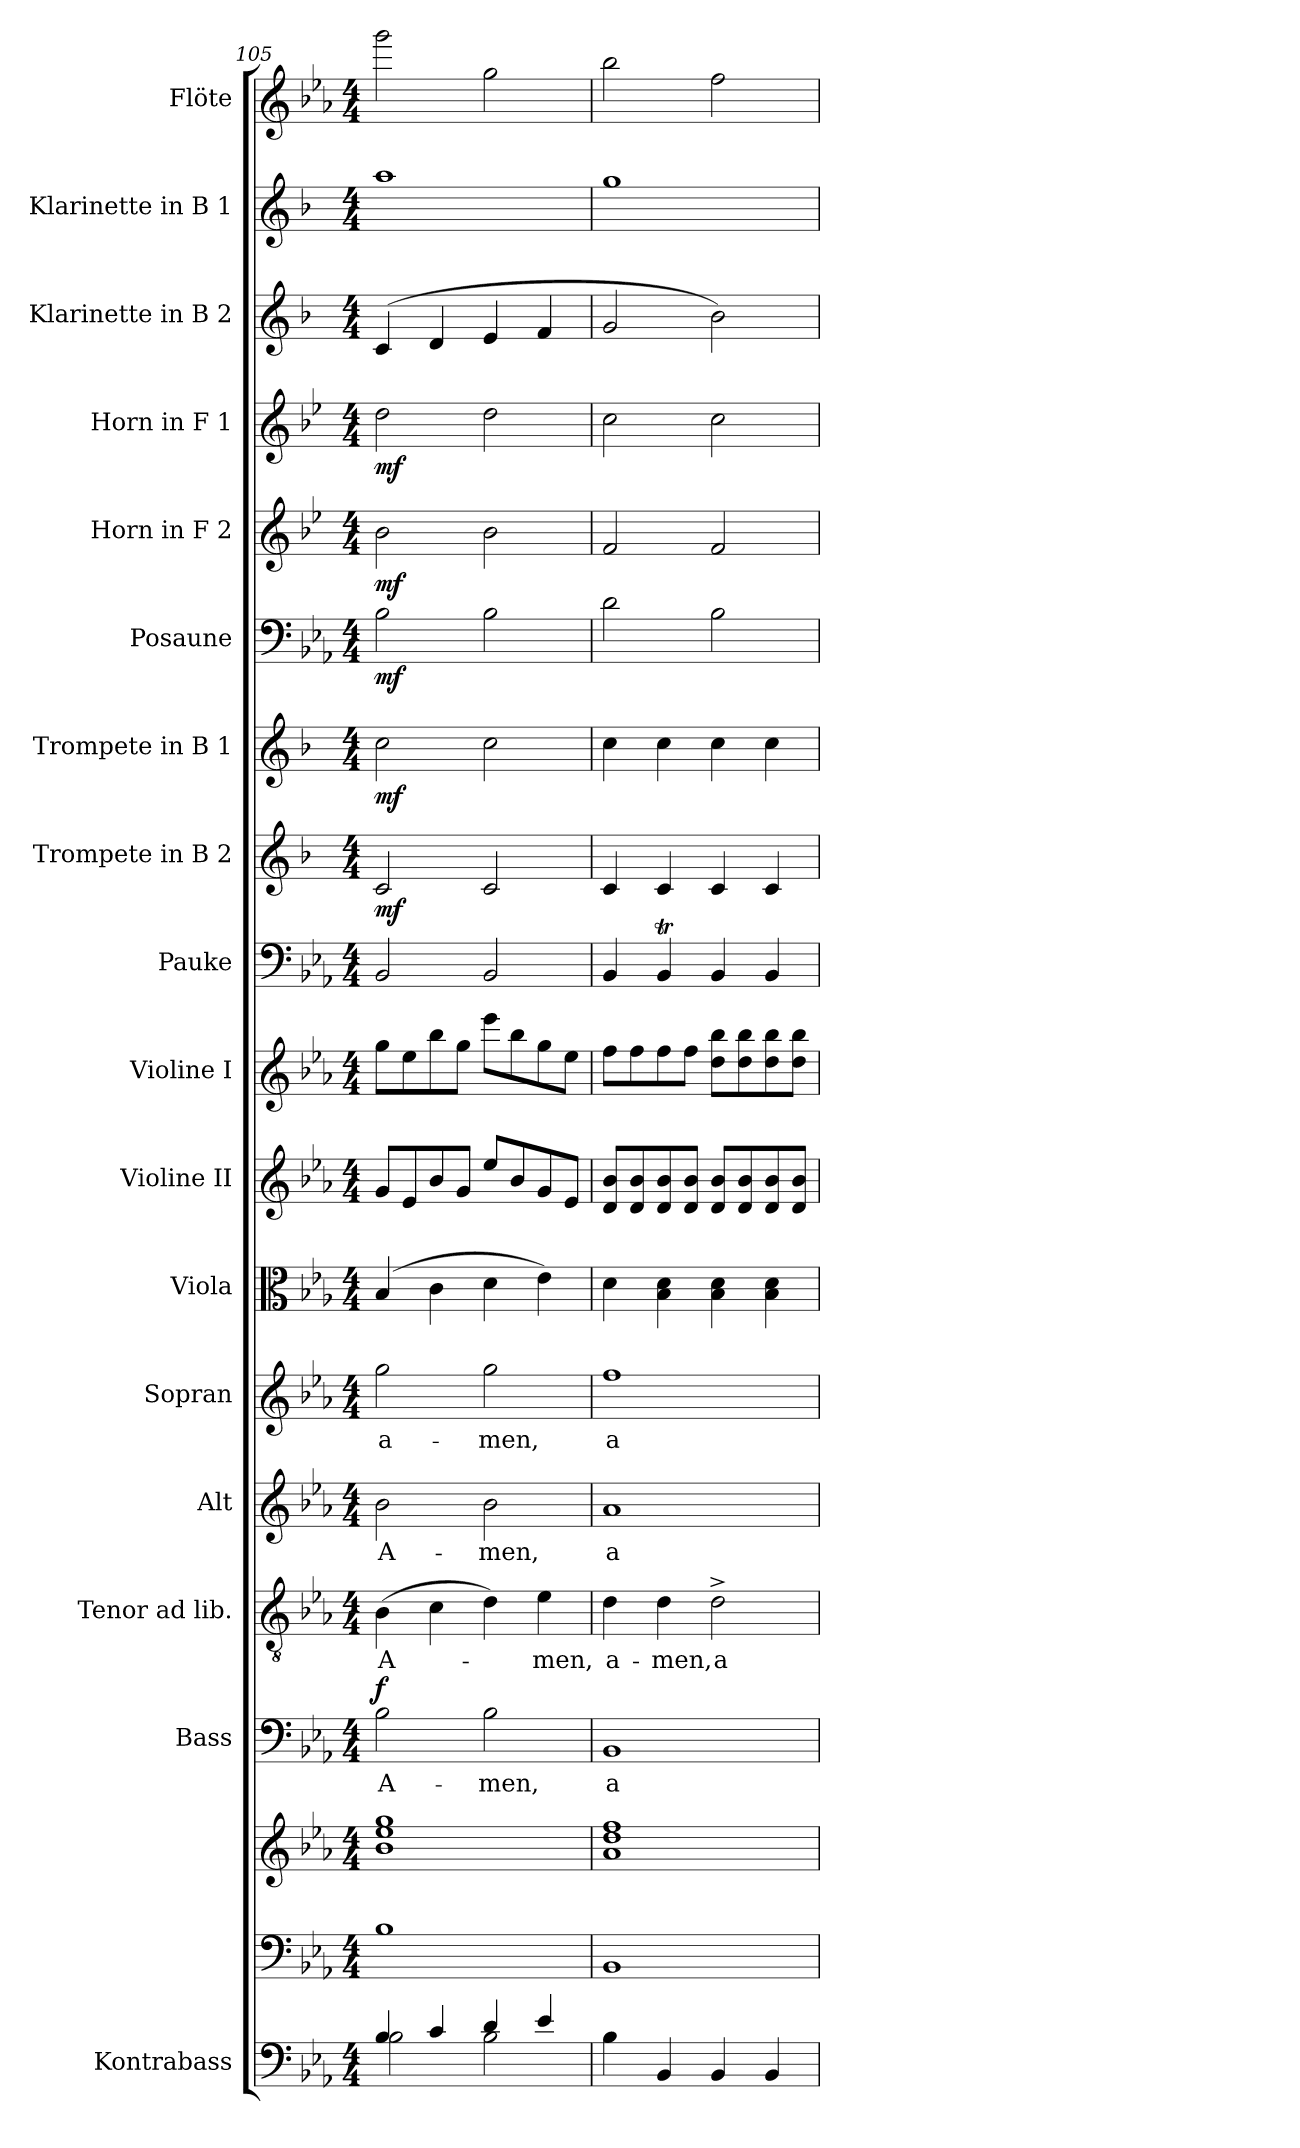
**kern	**kern	**kern	**kern	**text	**dynam	**kern	**text	**kern	**text	**kern	**text	**kern	**kern	**kern	**kern	**kern	**dynam	**kern	**dynam	**kern	**dynam	**kern	**dynam	**kern	**dynam	**kern	**kern	**kern
*part18	*part17	*part17	*part16	*part16	*part16	*part15	*part15	*part14	*part14	*part13	*part13	*part12	*part11	*part10	*part9	*part8	*part8	*part7	*part7	*part6	*part6	*part5	*part5	*part4	*part4	*part3	*part2	*part1
*staff19	*staff18	*staff17	*staff16	*staff16	*staff16	*staff15	*staff15	*staff14	*staff14	*staff13	*staff13	*staff12	*staff11	*staff10	*staff9	*staff8	*staff8	*staff7	*staff7	*staff6	*staff6	*staff5	*staff5	*staff4	*staff4	*staff3	*staff2	*staff1
*I"Kontrabass	*	*	*I"Bass	*	*	*I"Tenor ad lib.	*	*I"Alt	*	*I"Sopran	*	*I"Viola	*I"Violine II	*I"Violine I	*I"Pauke	*I"Trompete in B 2	*	*I"Trompete in B 1	*	*I"Posaune	*	*I"Horn in F 2	*	*I"Horn in F 1	*	*I"Klarinette in B 2	*I"Klarinette in B 1	*I"Flöte
*I'Kb.	*	*	*I'B	*	*	*I'T	*	*I'A	*	*I'S	*	*I'Vla.	*I'Vl. II	*I'Vl. I	*I'Pk.	*	*	*	*	*I'Pos.	*	*I'Hrn. 2	*	*I'Hrn. 1	*	*	*	*I'Fl.
*clefF4	*clefF4	*clefG2	*clefF4	*	*	*clefGv2	*	*clefG2	*	*clefG2	*	*clefC3	*clefG2	*clefG2	*clefF4	*clefG2	*	*clefG2	*	*clefF4	*	*clefG2	*	*clefG2	*	*clefG2	*clefG2	*clefG2
*ITrd7c12	*	*	*	*	*	*	*	*	*	*	*	*	*	*	*	*ITrd1c2	*	*ITrd1c2	*	*	*	*ITrd4c7	*	*ITrd4c7	*	*ITrd1c2	*ITrd1c2	*
*k[b-e-a-]	*k[b-e-a-]	*k[b-e-a-]	*k[b-e-a-]	*	*	*k[b-e-a-]	*	*k[b-e-a-]	*	*k[b-e-a-]	*	*k[b-e-a-]	*k[b-e-a-]	*k[b-e-a-]	*k[b-e-a-]	*k[b-e-a-]	*	*k[b-e-a-]	*	*k[b-e-a-]	*	*k[b-e-a-]	*	*k[b-e-a-]	*	*k[b-e-a-]	*k[b-e-a-]	*k[b-e-a-]
*E-:	*E-:	*E-:	*E-:	*	*	*E-:	*	*E-:	*	*E-:	*	*E-:	*E-:	*E-:	*E-:	*E-:	*	*E-:	*	*E-:	*	*E-:	*	*E-:	*	*E-:	*E-:	*E-:
*M4/4	*M4/4	*M4/4	*M4/4	*	*	*M4/4	*	*M4/4	*	*M4/4	*	*M4/4	*M4/4	*M4/4	*M4/4	*M4/4	*	*M4/4	*	*M4/4	*	*M4/4	*	*M4/4	*	*M4/4	*M4/4	*M4/4
=105	=105	=105	=105	=105	=105	=105	=105	=105	=105	=105	=105	=105	=105	=105	=105	=105	=105	=105	=105	=105	=105	=105	=105	=105	=105	=105	=105	=105
*^	*	*^	*	*	*	*	*	*	*	*	*	*	*	*	*	*	*	*	*	*	*	*	*	*	*	*	*	*
!	!	!	!	!	!	!LO:LY:b	!LO:DY:a	!	!LO:LY:b	!	!LO:LY:b	!	!LO:LY:b	!	!	!	!	!	!LO:DY:b	!	!LO:DY:b	!	!LO:DY:b	!	!LO:DY:b	!	!LO:DY:b	!	!	!
4BB-/	2BB-\	1B-	1ee- 1gg	1b-	2B-\	A-	f	(>4B-\	A-	2b-\	A-	2gg\	a-	(4B-/	8g/L	8gg\L	2BB-/	2B-/	mf	2b-\	mf	2B-\	mf	2e-\	mf	2g\	mf	(<4B-/	1gg	2ggg\
.	.	.	.	.	.	.	.	.	.	.	.	.	.	.	8e-/	8ee-\	.	.	.	.	.	.	.	.	.	.	.	.	.	.
4C/	.	.	.	.	.	.	.	4c\	.	.	.	.	.	4c\	8b-/	8bb-\	.	.	.	.	.	.	.	.	.	.	.	4c/	.	.
.	.	.	.	.	.	.	.	.	.	.	.	.	.	.	8g/J	8gg\J	.	.	.	.	.	.	.	.	.	.	.	.	.	.
!	!	!	!	!	!	!LO:LY:b	!	!	!	!	!LO:LY:b	!	!LO:LY:b	!	!	!	!	!	!	!	!	!	!	!	!	!	!	!	!	!
4D/	2BB-\	.	.	.	2B-\	-men,	.	4d\)	.	2b-\	-men,	2gg\	-men,	4d\	8ee-/L	8eee-\L	2BB-/	2B-/	.	2b-\	.	2B-\	.	2e-\	.	2g\	.	4d/	.	2gg\
.	.	.	.	.	.	.	.	.	.	.	.	.	.	.	8b-/	8bb-\	.	.	.	.	.	.	.	.	.	.	.	.	.	.
!	!	!	!	!	!	!	!	!	!LO:LY:b	!	!	!	!	!	!	!	!	!	!	!	!	!	!	!	!	!	!	!	!	!
4E-/	.	.	.	.	.	.	.	4e-\	-men,	.	.	.	.	4e-\)	8g/	8gg\	.	.	.	.	.	.	.	.	.	.	.	4e-/	.	.
.	.	.	.	.	.	.	.	.	.	.	.	.	.	.	8e-/J	8ee-\J	.	.	.	.	.	.	.	.	.	.	.	.	.	.
*v	*v	*	*	*	*	*	*	*	*	*	*	*	*	*	*	*	*	*	*	*	*	*	*	*	*	*	*	*	*	*
=106	=106	=106	=106	=106	=106	=106	=106	=106	=106	=106	=106	=106	=106	=106	=106	=106	=106	=106	=106	=106	=106	=106	=106	=106	=106	=106	=106	=106	=106
!	!	!	!	!	!LO:LY:b	!	!	!LO:LY:b	!	!LO:LY:b	!	!LO:LY:b	!	!	!	!	!	!	!	!	!	!	!	!	!	!	!	!	!
4BB-\	1BB-	1dd 1ff	1a-	1BB-	a-	.	4d\	a-	1a-	a-	1ff	a-	4d\	8d/ 8b-/L	8ff\L	4BB-/	4B-/	.	4b-\	.	2d\	.	2B-/	.	2f\	.	2f/	1ff	2bb-\
.	.	.	.	.	.	.	.	.	.	.	.	.	.	8d/ 8b-/	8ff\	.	.	.	.	.	.	.	.	.	.	.	.	.	.
!	!	!	!	!	!	!	!	!LO:LY:b	!	!	!	!	!	!	!	!	!	!	!	!	!	!	!	!	!	!	!	!	!
4BBB-/	.	.	.	.	.	.	4d\	-men,	.	.	.	.	4B-\ 4d\	8d/ 8b-/	8ff\	4BB-T/	4B-/	.	4b-\	.	.	.	.	.	.	.	.	.	.
.	.	.	.	.	.	.	.	.	.	.	.	.	.	8d/ 8b-/J	8ff\J	.	.	.	.	.	.	.	.	.	.	.	.	.	.
!	!	!	!	!	!	!	!	!LO:LY:b	!	!	!	!	!	!	!	!	!	!	!	!	!	!	!	!	!	!	!	!	!
4BBB-/	.	.	.	.	.	.	2d^>\	a-	.	.	.	.	4B-\ 4d\	8d/ 8b-/L	8dd\ 8bb-\L	4BB-/	4B-/	.	4b-\	.	2B-\	.	2B-/	.	2f\	.	2a-\)	.	2ff\
.	.	.	.	.	.	.	.	.	.	.	.	.	.	8d/ 8b-/	8dd\ 8bb-\	.	.	.	.	.	.	.	.	.	.	.	.	.	.
4BBB-/	.	.	.	.	.	.	.	.	.	.	.	.	4B-\ 4d\	8d/ 8b-/	8dd\ 8bb-\	4BB-/	4B-/	.	4b-\	.	.	.	.	.	.	.	.	.	.
.	.	.	.	.	.	.	.	.	.	.	.	.	.	8d/ 8b-/J	8dd\ 8bb-\J	.	.	.	.	.	.	.	.	.	.	.	.	.	.
*	*	*v	*v	*	*	*	*	*	*	*	*	*	*	*	*	*	*	*	*	*	*	*	*	*	*	*	*	*	*
=	=	=	=	=	=	=	=	=	=	=	=	=	=	=	=	=	=	=	=	=	=	=	=	=	=	=	=	=
*-	*-	*-	*-	*-	*-	*-	*-	*-	*-	*-	*-	*-	*-	*-	*-	*-	*-	*-	*-	*-	*-	*-	*-	*-	*-	*-	*-	*-
